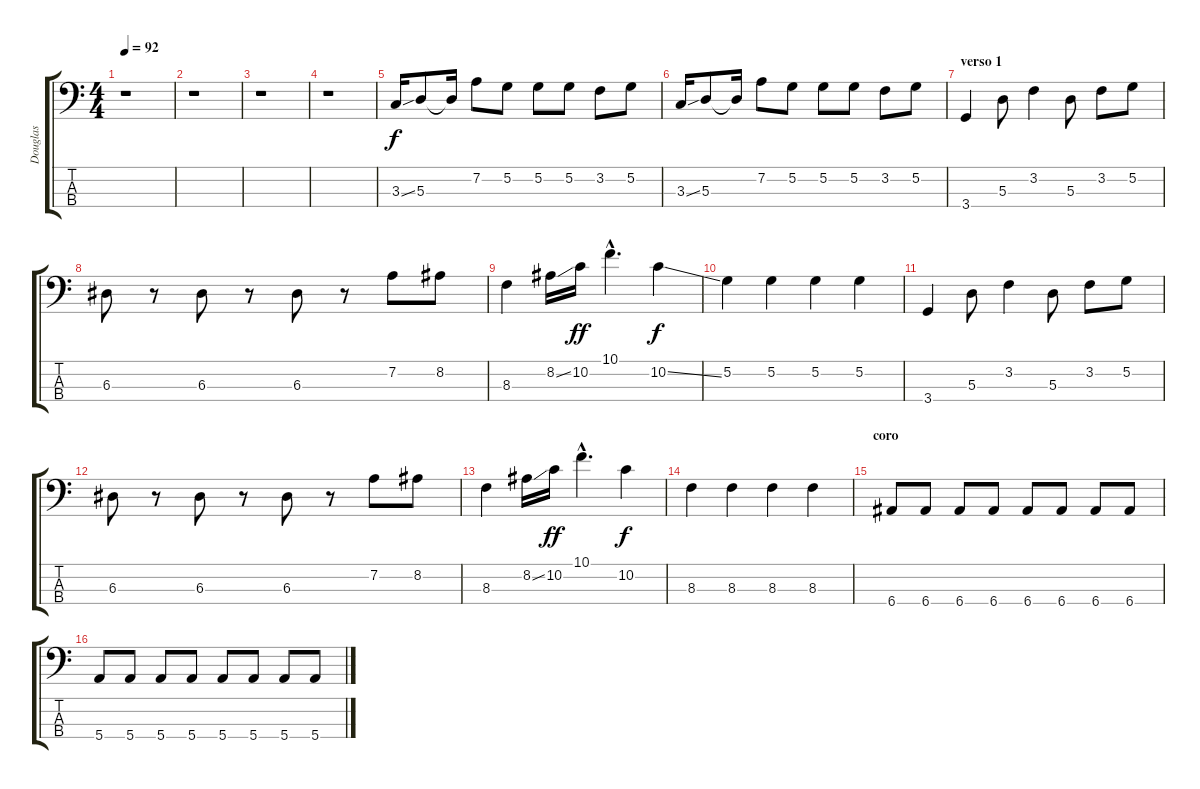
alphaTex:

\track ("Douglas" "Douglas") {instrument electricbassfinger}
\staff {score tabs}
\tuning (G2 D2 A1 E1) {hide}
\ts (4 4)
\tempo 92
\clef f4
\ks c
r.1{dy f instrument electricbassfinger} |
r.1 |
r.1 |
r.1 |
3.3{ss}.16 5.3.8 5.3{t}.16 7.2.8 5.2.8 5.2.8 5.2.8 3.2.8 5.2.8 |
3.3{ss}.16 5.3.8 5.3{t}.16 7.2.8 5.2.8 5.2.8 5.2.8 3.2.8 5.2.8 |
\section ("" "verso 1")
3.4.4 5.3.8 3.2.4 5.3.8 3.2.8 5.2.8 |
6.3.8 r.8 6.3.8 r.8 6.3.8 r.8 7.2.8 8.2.8 |
8.3.4 8.2{ss}.16 10.2.16{dy ff} 10.1{hac}.4{d} 10.2{ss}.4{dy f} |
5.2.4 5.2.4 5.2.4 5.2.4 |
3.4.4 5.3.8 3.2.4 5.3.8 3.2.8 5.2.8 |
6.3.8 r.8 6.3.8 r.8 6.3.8 r.8 7.2.8 8.2.8 |
8.3.4 8.2{ss}.16 10.2.16{dy ff} 10.1{hac}.4{d} 10.2.4{dy f} |
8.3.4 8.3.4 8.3.4 8.3.4 |
\section ("" "coro")
6.4.8 6.4.8 6.4.8 6.4.8 6.4.8 6.4.8 6.4.8 6.4.8 |
5.4.8 5.4.8 5.4.8 5.4.8 5.4.8 5.4.8 5.4.8 5.4.8
